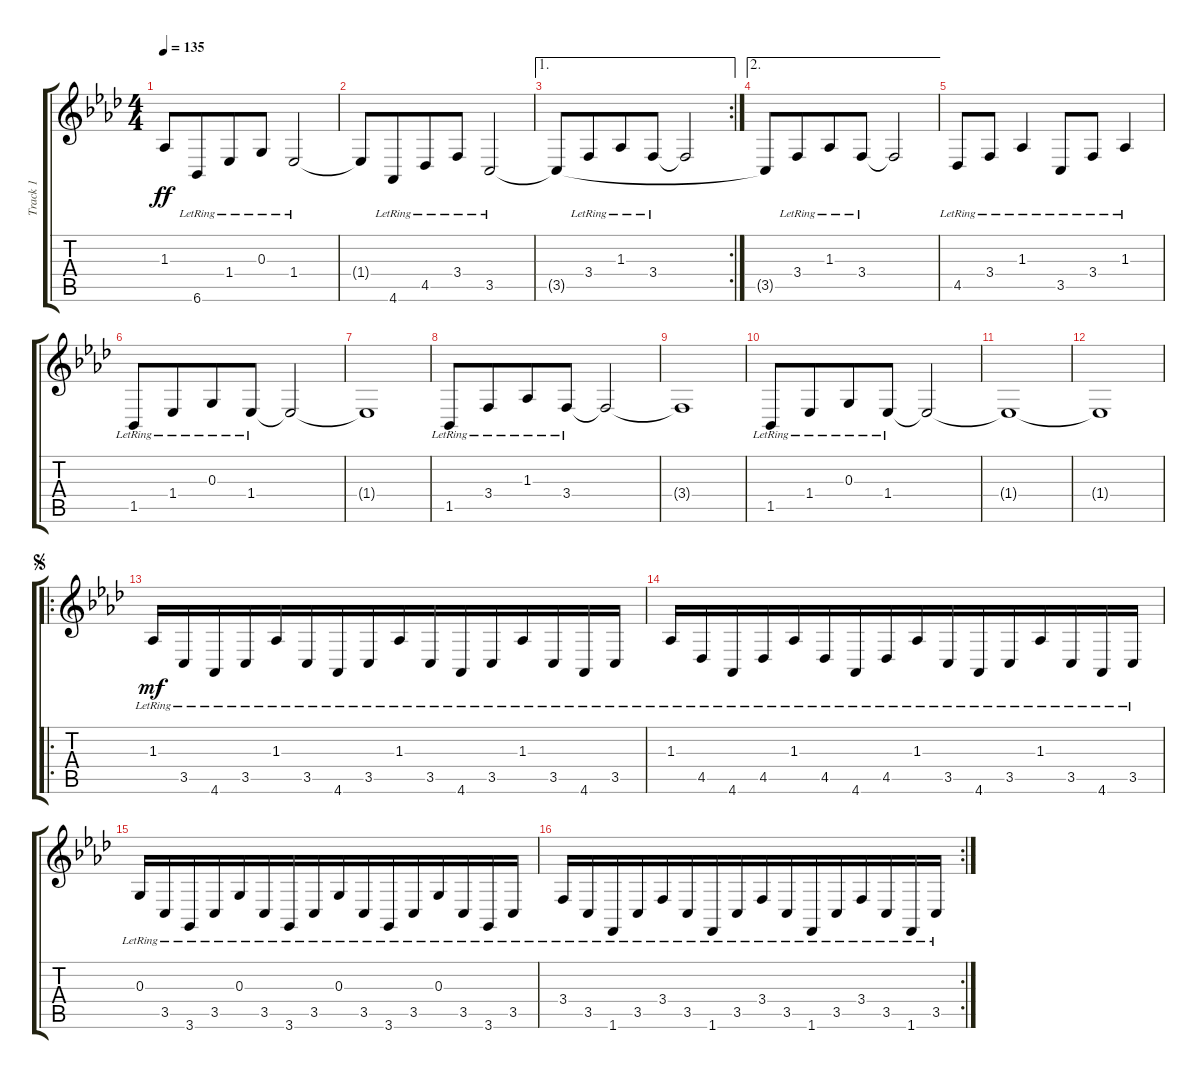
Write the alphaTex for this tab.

\track ("Track 1" "Track 1") {instrument acousticgrandpiano}
\staff {score tabs}
\tuning (E4 B3 G3 D3 A2 E2) {hide}
\ts (4 4)
\tempo 135
\clef g2
\ks ab
1.3{t}.8{dy ff} 6.6{lr}.8{beam merge} 1.4{lr}.8 0.3{lr}.8 1.4{lr}.2 |
1.4{t}.8 4.6{lr}.8{beam merge} 4.5{lr}.8 3.4{lr}.8 3.5{lr}.2 |
\ae 1
\rc 2
3.5{t}.8 3.4{lr}.8{beam merge} 1.3{lr}.8 3.4{lr}.8 3.4{t}.2 |
\ae 2
3.5{t}.8 3.4{lr}.8{beam merge} 1.3{lr}.8 3.4{lr}.8 3.4{t}.2 |
4.5{lr}.8 3.4{lr}.8 1.3{lr}.4 3.5{lr}.8 3.4{lr}.8 1.3{lr}.4 |
1.5{lr}.8 1.4{lr}.8{beam merge} 0.3{lr}.8 1.4{lr}.8 1.4{t}.2 |
1.4{t}.1 |
1.5{lr}.8 3.4{lr}.8{beam merge} 1.3{lr}.8 3.4{lr}.8 3.4{t}.2 |
3.4{t}.1 |
1.5{lr}.8 1.4{lr}.8{beam merge} 0.3{lr}.8 1.4{lr}.8 1.4{t}.2 |
1.4{t}.1 |
1.4{t}.1 |
\ro
\jump segno
1.3{lr}.16{dy mf} 3.5{lr}.16 4.6{lr}.16 3.5{lr}.16{beam merge} 1.3{lr}.16 3.5{lr}.16 4.6{lr}.16 3.5{lr}.16{beam merge} 1.3{lr}.16 3.5{lr}.16 4.6{lr}.16 3.5{lr}.16{beam merge} 1.3{lr}.16 3.5{lr}.16 4.6{lr}.16 3.5{lr}.16 |
1.3{lr}.16 4.5{lr}.16 4.6{lr}.16 4.5{lr}.16{beam merge} 1.3{lr}.16 4.5{lr}.16 4.6{lr}.16 4.5{lr}.16{beam merge} 1.3{lr}.16 3.5{lr}.16 4.6{lr}.16 3.5{lr}.16{beam merge} 1.3{lr}.16 3.5{lr}.16 4.6{lr}.16 3.5{lr}.16 |
0.3{lr}.16 3.5{lr}.16 3.6{lr}.16 3.5{lr}.16{beam merge} 0.3{lr}.16 3.5{lr}.16 3.6{lr}.16 3.5{lr}.16{beam merge} 0.3{lr}.16 3.5{lr}.16 3.6{lr}.16 3.5{lr}.16{beam merge} 0.3{lr}.16 3.5{lr}.16 3.6{lr}.16 3.5{lr}.16 |
\rc 2
3.4{lr}.16 3.5{lr}.16 1.6{lr}.16 3.5{lr}.16{beam merge} 3.4{lr}.16 3.5{lr}.16 1.6{lr}.16 3.5{lr}.16{beam merge} 3.4{lr}.16 3.5{lr}.16 1.6{lr}.16 3.5{lr}.16{beam merge} 3.4{lr}.16 3.5{lr}.16 1.6{lr}.16 3.5{lr}.16
